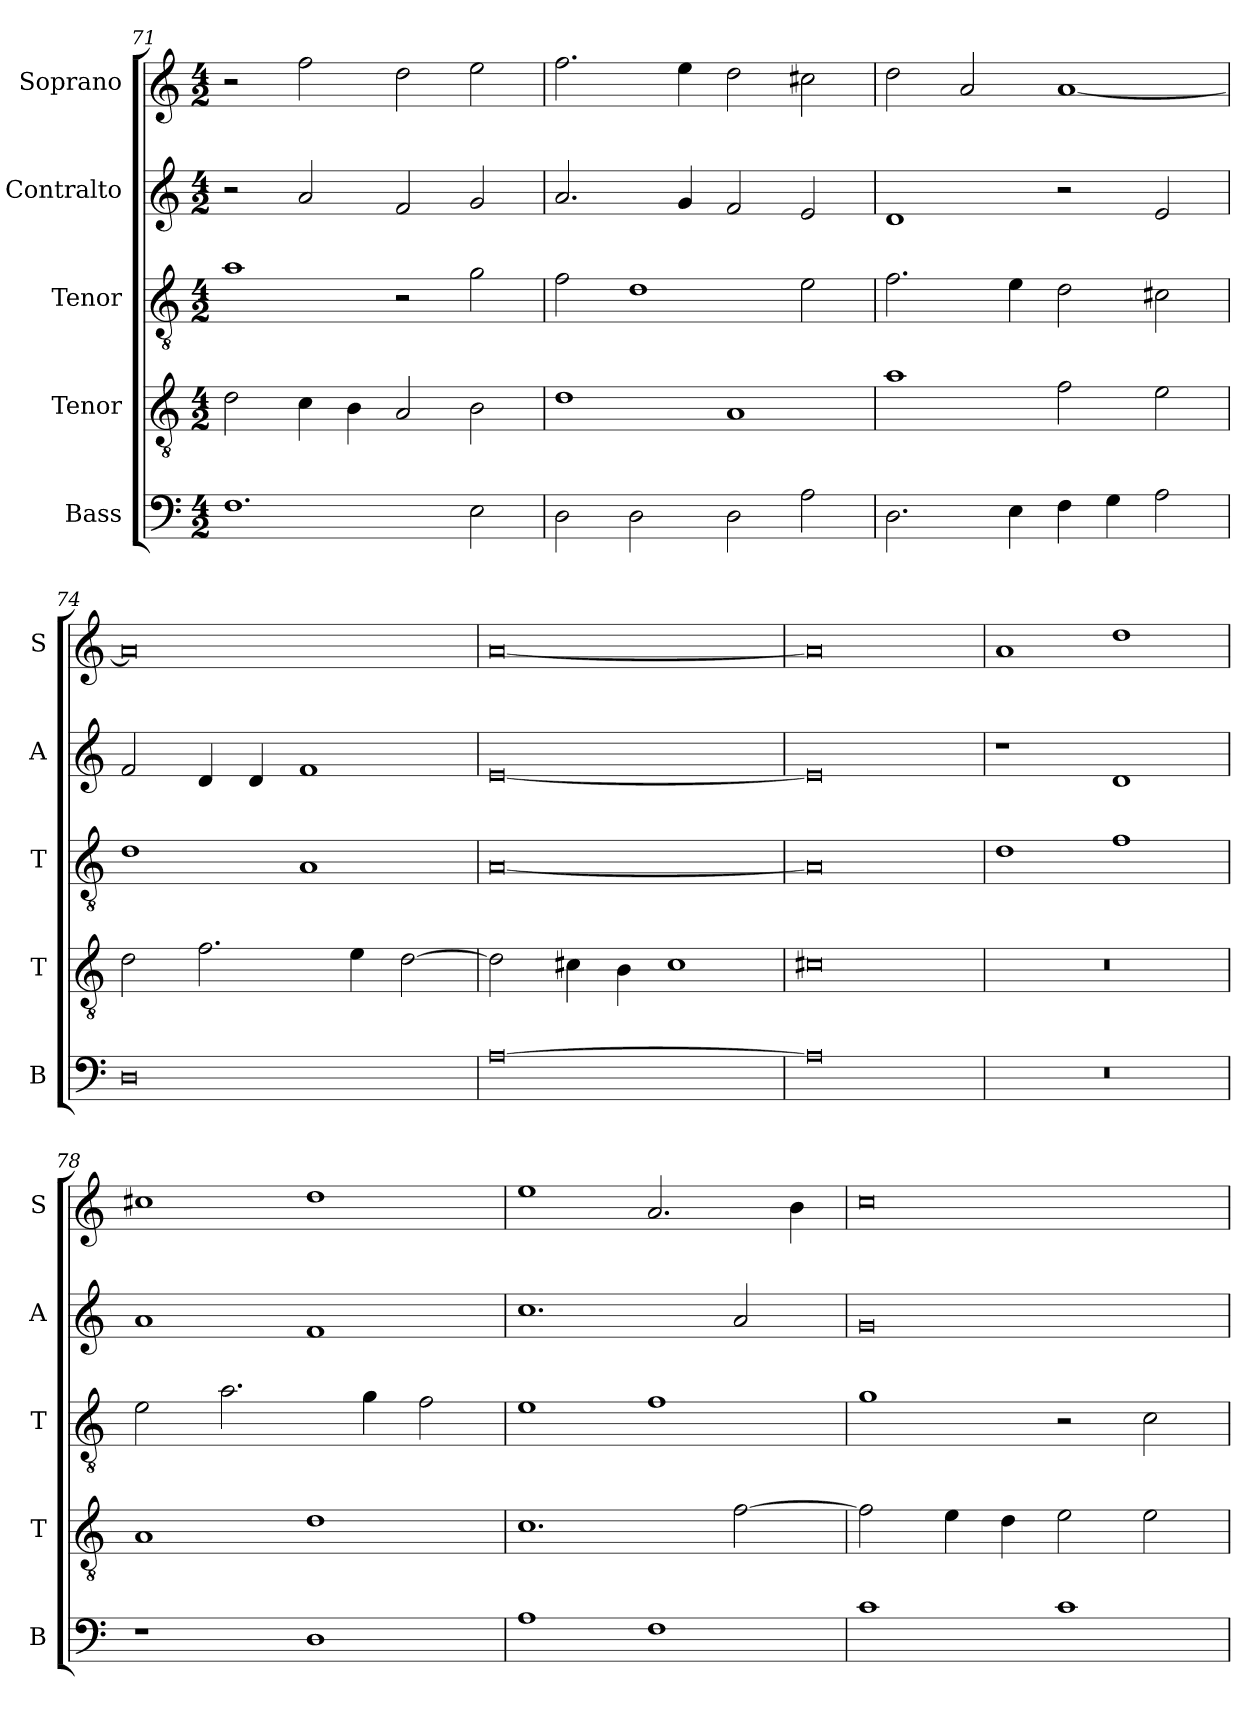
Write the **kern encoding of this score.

**kern	**kern	**kern	**kern	**kern
*part5	*part4	*part3	*part2	*part1
*staff5	*staff4	*staff3	*staff2	*staff1
*I"Bass	*I"Tenor	*I"Tenor	*I"Contralto	*I"Soprano
*I'B	*I'T	*I'T	*I'A	*I'S
*clefF4	*clefGv2	*clefGv2	*clefG2	*clefG2
*k[]	*k[]	*k[]	*k[]	*k[]
*A:aeo	*A:aeo	*A:aeo	*A:aeo	*A:aeo
*M4/2	*M4/2	*M4/2	*M4/2	*M4/2
=71	=71	=71	=71	=71
1.F	2d	1a	2r	2r
.	4c	.	2a	2ff
.	4B	.	.	.
.	2A	2r	2f	2dd
2E	2B	2g	2g	2ee
=72	=72	=72	=72	=72
2D	1d	2f	2.a	2.ff
2D	.	1d	.	.
.	.	.	4g	4ee
2D	1A	.	2f	2dd
2A	.	2e	2e	2cc#X
=73	=73	=73	=73	=73
2.D	1a	2.f	1d	2dd
.	.	.	.	2a
4E	.	4e	.	.
4F	2f	2d	2r	[1a
4G	.	.	.	.
2A	2e	2c#X	2e	.
=74	=74	=74	=74	=74
0D	2d	1d	2f	0a]
.	2.f	.	4d	.
.	.	.	4d	.
.	.	1A	1f	.
.	4e	.	.	.
.	[2d	.	.	.
=75	=75	=75	=75	=75
[0A	2d]	[0A	[0e	[0a
.	4c#X	.	.	.
.	4B	.	.	.
.	1c#	.	.	.
=76	=76	=76	=76	=76
0A]	0c#X	0A]	0e]	0a]
=77	=77	=77	=77	=77
0r	0r	1d	1r	1a
.	.	1f	1d	1dd
=78	=78	=78	=78	=78
1r	1A	2e	1a	1cc#X
.	.	2.a	.	.
1D	1d	.	1f	1dd
.	.	4g	.	.
.	.	2f	.	.
=79	=79	=79	=79	=79
1A	1.c	1e	1.cc	1ee
1F	.	1f	.	2.a
.	[2f	.	2a	.
.	.	.	.	4b
=80	=80	=80	=80	=80
1c	2f]	1g	0g	0cc
.	4e	.	.	.
.	4d	.	.	.
1c	2e	2r	.	.
.	2e	2c	.	.
=	=	=	=	=
*-	*-	*-	*-	*-
